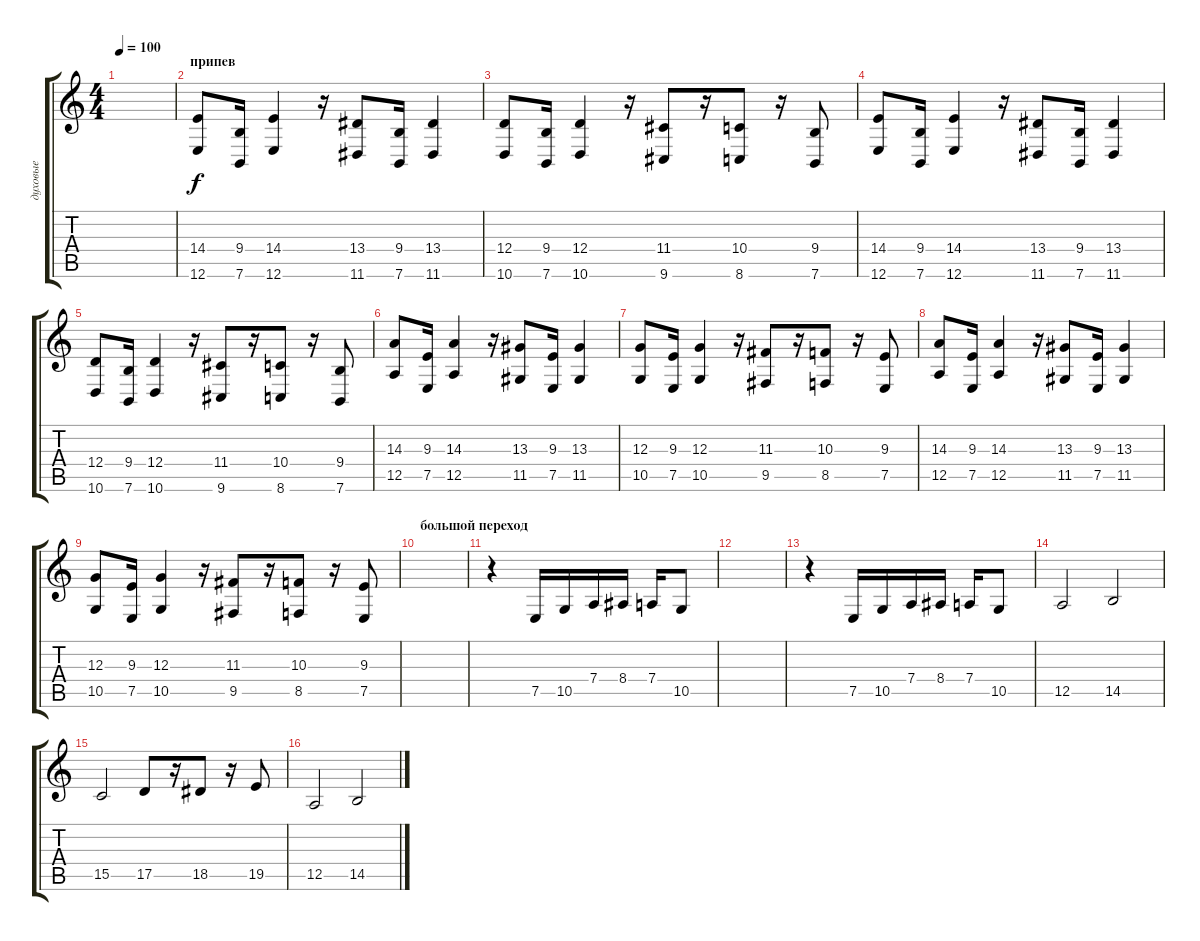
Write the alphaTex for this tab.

\track ("духовые" "духовые") {instrument brasssection}
\staff {score tabs}
\tuning (E4 B3 G3 D3 A2 E2) {hide}
\ts (4 4)
\tempo 100
\clef g2
\ks c
|
\section ("" "припев")
(14.4 12.6).8 (9.4 7.6).16 (14.4 12.6).4 r.16 (13.4 11.6).8 (9.4 7.6).16 (13.4 11.6).4 |
(12.4 10.6).8 (9.4 7.6).16 (12.4 10.6).4 r.16 (11.4 9.6).8 r.16 (10.4 8.6).8 r.16 (9.4 7.6).8 |
(14.4 12.6).8 (9.4 7.6).16 (14.4 12.6).4 r.16 (13.4 11.6).8 (9.4 7.6).16 (13.4 11.6).4 |
(12.4 10.6).8 (9.4 7.6).16 (12.4 10.6).4 r.16 (11.4 9.6).8 r.16 (10.4 8.6).8 r.16 (9.4 7.6).8 |
(14.3 12.5).8 (9.3 7.5).16 (14.3 12.5).4 r.16 (13.3 11.5).8 (9.3 7.5).16 (13.3 11.5).4 |
(12.3 10.5).8 (9.3 7.5).16 (12.3 10.5).4 r.16 (11.3 9.5).8 r.16 (10.3 8.5).8 r.16 (9.3 7.5).8 |
(14.3 12.5).8 (9.3 7.5).16 (14.3 12.5).4 r.16 (13.3 11.5).8 (9.3 7.5).16 (13.3 11.5).4 |
(12.3 10.5).8 (9.3 7.5).16 (12.3 10.5).4 r.16 (11.3 9.5).8 r.16 (10.3 8.5).8 r.16 (9.3 7.5).8 |
\section ("" "большой переход")
|
r.4 7.5.16 10.5.16 7.4.16 8.4.16 7.4.16 10.5.8 |
|
r.4 7.5.16 10.5.16 7.4.16 8.4.16 7.4.16 10.5.8 |
12.5.2 14.5.2 |
15.5.2 17.5.8 r.16 18.5.8 r.16 19.5.8 |
12.5.2 14.5.2
